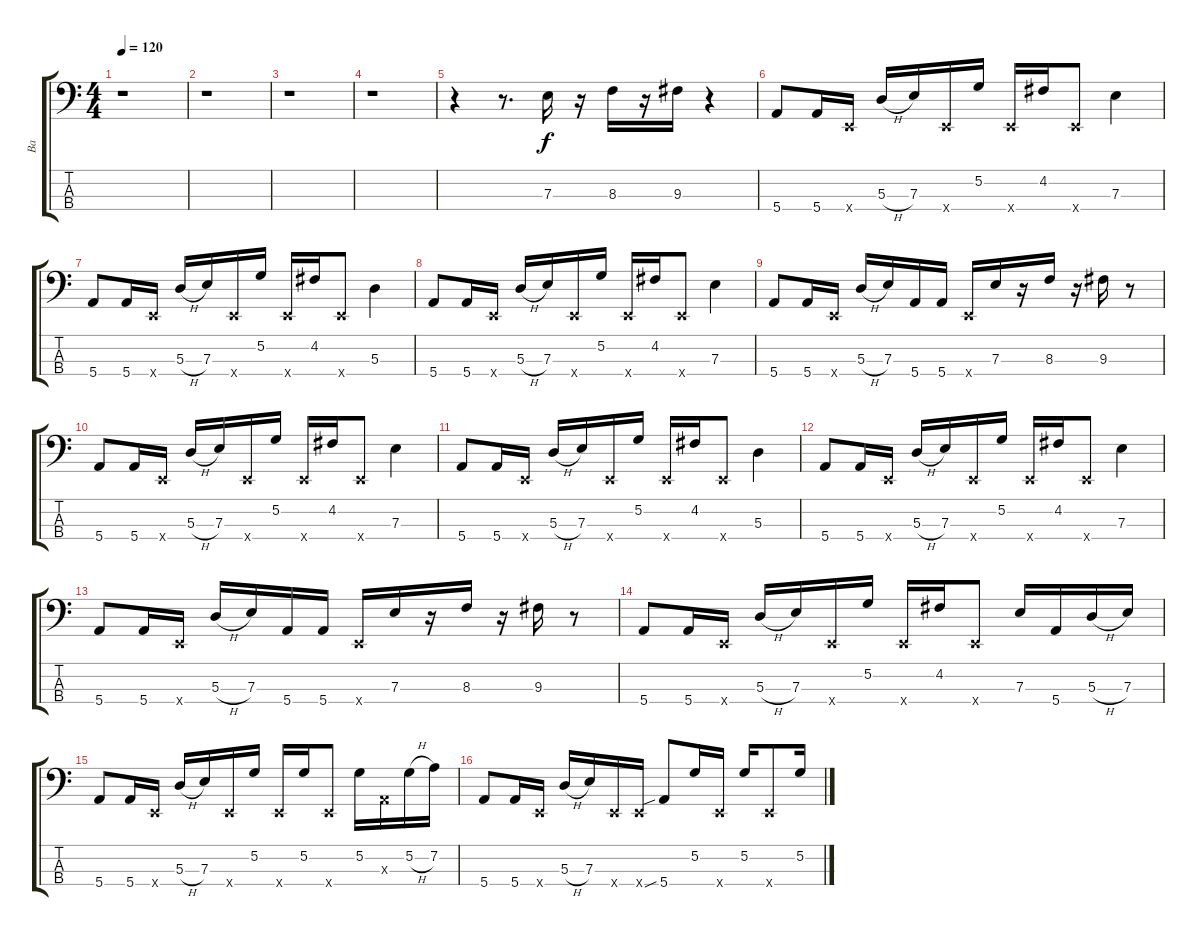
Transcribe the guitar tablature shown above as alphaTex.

\track ("Ba" "Ba") {instrument slapbass1}
\staff {score tabs}
\tuning (G2 D2 A1 E1) {hide}
\ts (4 4)
\tempo 120
\clef f4
\ks c
r.1{dy f volume 14 instrument slapbass1} |
r.1 |
r.1 |
r.1 |
r.4 r.8{d} 7.3.16 r.16 8.3.16 r.16 9.3.16 r.4 |
5.4.8 5.4.16 0.4{x}.16 5.3{h}.16 7.3.16 0.4{x}.16 5.2.16 0.4{x}.16 4.2.16 0.4{x}.8 7.3.4 |
5.4.8 5.4.16 0.4{x}.16 5.3{h}.16 7.3.16 0.4{x}.16 5.2.16 0.4{x}.16 4.2.16 0.4{x}.8 5.3.4 |
5.4.8 5.4.16 0.4{x}.16 5.3{h}.16 7.3.16 0.4{x}.16 5.2.16 0.4{x}.16 4.2.16 0.4{x}.8 7.3.4 |
5.4.8 5.4.16 0.4{x}.16 5.3{h}.16 7.3.16 5.4.16 5.4.16 0.4{x}.16 7.3.16 r.16 8.3.16 r.16 9.3.16 r.8 |
5.4.8 5.4.16 0.4{x}.16 5.3{h}.16 7.3.16 0.4{x}.16 5.2.16 0.4{x}.16 4.2.16 0.4{x}.8 7.3.4 |
5.4.8 5.4.16 0.4{x}.16 5.3{h}.16 7.3.16 0.4{x}.16 5.2.16 0.4{x}.16 4.2.16 0.4{x}.8 5.3.4 |
5.4.8 5.4.16 0.4{x}.16 5.3{h}.16 7.3.16 0.4{x}.16 5.2.16 0.4{x}.16 4.2.16 0.4{x}.8 7.3.4 |
5.4.8 5.4.16 0.4{x}.16 5.3{h}.16 7.3.16 5.4.16 5.4.16 0.4{x}.16 7.3.16 r.16 8.3.16 r.16 9.3.16 r.8 |
5.4.8 5.4.16 0.4{x}.16 5.3{h}.16 7.3.16 0.4{x}.16 5.2.16 0.4{x}.16 4.2.16 0.4{x}.8 7.3.16 5.4.16 5.3{h}.16 7.3.16 |
5.4.8 5.4.16 0.4{x}.16 5.3{h}.16 7.3.16 0.4{x}.16 5.2.16 0.4{x}.16 5.2.16 0.4{x}.8 5.2.16 0.3{x}.16 5.2{h}.16 7.2.16 |
5.4.8 5.4.16 0.4{x}.16 5.3{h}.16 7.3.16 0.4{x}.16 0.4{x}.16 5.4{sib}.8 5.2.16 0.4{x}.16 5.2.16 0.4{x}.8 5.2.16
